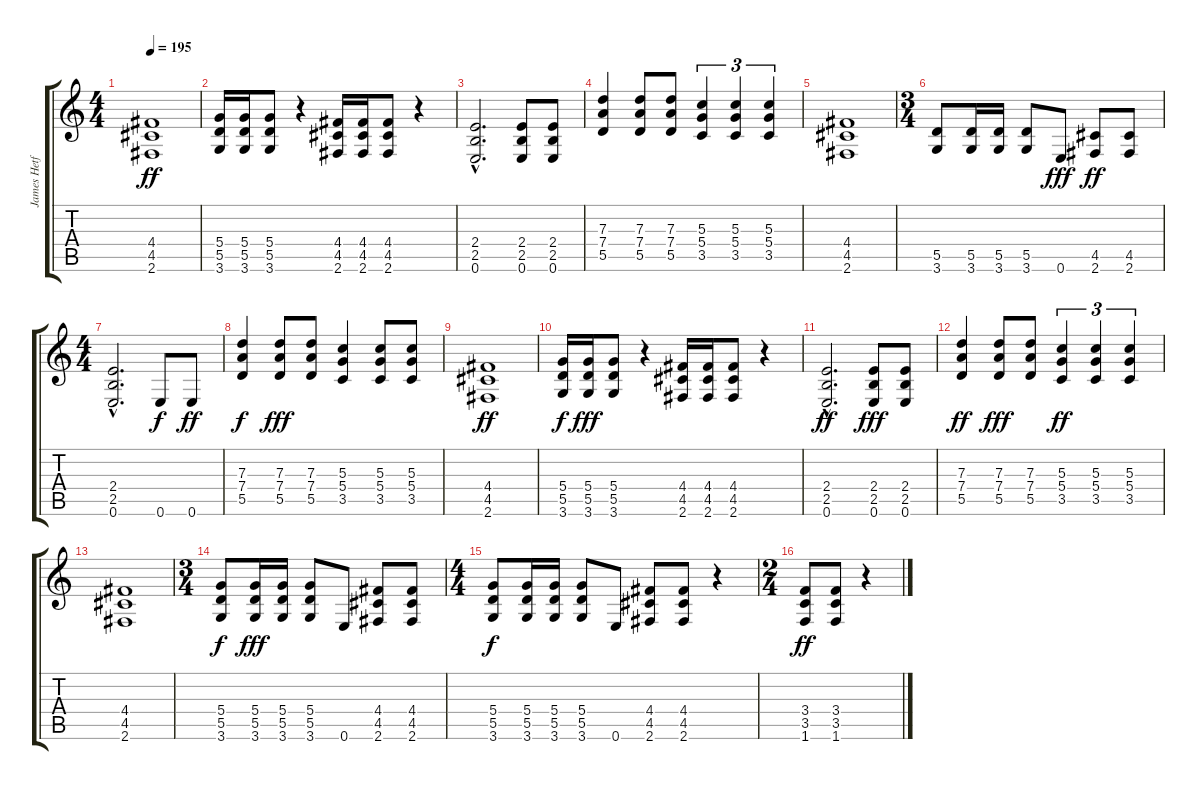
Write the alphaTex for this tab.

\track ("James Hetfield (Guitar I)" "James Hetf") {instrument distortionguitar}
\staff {score tabs}
\tuning (E4 B3 G3 D3 A2 E2) {hide}
\ts (4 4)
\tempo 195
\clef g2
\ks c
(4.4 4.5 2.6).1{dy ff} |
(5.4 5.5 3.6).16 (5.4 5.5 3.6).16 (5.4 5.5 3.6).8 r.4 (4.4 4.5 2.6).16 (4.4 4.5 2.6).16 (4.4 4.5 2.6).8 r.4 |
(2.4{hac} 2.5{hac} 0.6{hac}).2{d} (2.4 2.5 0.6).8 (2.4 2.5 0.6).8 |
(7.3 7.4 5.5).4 (7.3 7.4 5.5).8 (7.3 7.4 5.5).8 (5.3 5.4 3.5).4{tu (3 2)} (5.3 5.4 3.5).4{tu (3 2)} (5.3 5.4 3.5).4{tu (3 2)} |
(4.4 4.5 2.6).1 |
\ts (3 4)
(5.5 3.6).8 (5.5 3.6).16 (5.5 3.6).16 (5.5 3.6).8 0.6.8{dy fff} (4.5 2.6).8{dy ff} (4.5 2.6).8 |
\ts (4 4)
(2.4{hac} 2.5{hac} 0.6{hac}).2{d} 0.6.8{dy f} 0.6.8{dy ff} |
(7.3 7.4 5.5).4{dy f} (7.3 7.4 5.5).8{dy fff} (7.3 7.4 5.5).8 (5.3 5.4 3.5).4 (5.3 5.4 3.5).8 (5.3 5.4 3.5).8 |
(4.4 4.5 2.6).1{dy ff} |
(5.4 5.5 3.6).16{dy f} (5.4 5.5 3.6).16{dy fff} (5.4 5.5 3.6).8 r.4 (4.4 4.5 2.6).16 (4.4 4.5 2.6).16 (4.4 4.5 2.6).8 r.4 |
(2.4{hac} 2.5{hac} 0.6{hac}).2{d dy ff} (2.4 2.5 0.6).8{dy fff} (2.4 2.5 0.6).8 |
(7.3 7.4 5.5).4{dy ff} (7.3 7.4 5.5).8{dy fff} (7.3 7.4 5.5).8 (5.3 5.4 3.5).4{tu (3 2) dy ff} (5.3 5.4 3.5).4{tu (3 2)} (5.3 5.4 3.5).4{tu (3 2)} |
(4.4 4.5 2.6).1 |
\ts (3 4)
(5.4 5.5 3.6).8{dy f} (5.4 5.5 3.6).16{dy fff} (5.4 5.5 3.6).16 (5.4 5.5 3.6).8 0.6.8 (4.4 4.5 2.6).8 (4.4 4.5 2.6).8 |
\ts (4 4)
(5.4 5.5 3.6).8{dy f} (5.4 5.5 3.6).16 (5.4 5.5 3.6).16 (5.4 5.5 3.6).8 0.6.8 (4.4 4.5 2.6).8 (4.4 4.5 2.6).8 r.4 |
\ts (2 4)
(3.4 3.5 1.6).8{dy ff} (3.4 3.5 1.6).8 r.4
